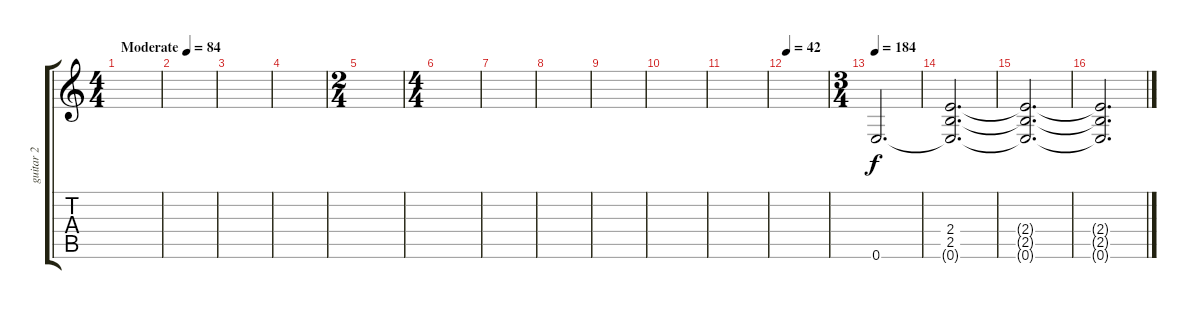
\track ("guitar 2" "guitar 2") {instrument overdrivenguitar}
\staff {score tabs}
\tuning (E4 B3 G3 D3 A2 E2) {hide}
\ts (4 4)
\tempo (84 "Moderate")
\clef g2
\ks c
|
|
|
|
\ts (2 4)
|
\ts (4 4)
|
|
|
|
|
|
\tempo 42
|
\ts (3 4)
\tempo 184
0.6.2{d} |
(2.4 2.5 0.6{t}).2{d} |
(2.4{t} 2.5{t} 0.6{t}).2{d} |
(2.4{t} 2.5{t} 0.6{t}).2{d}
